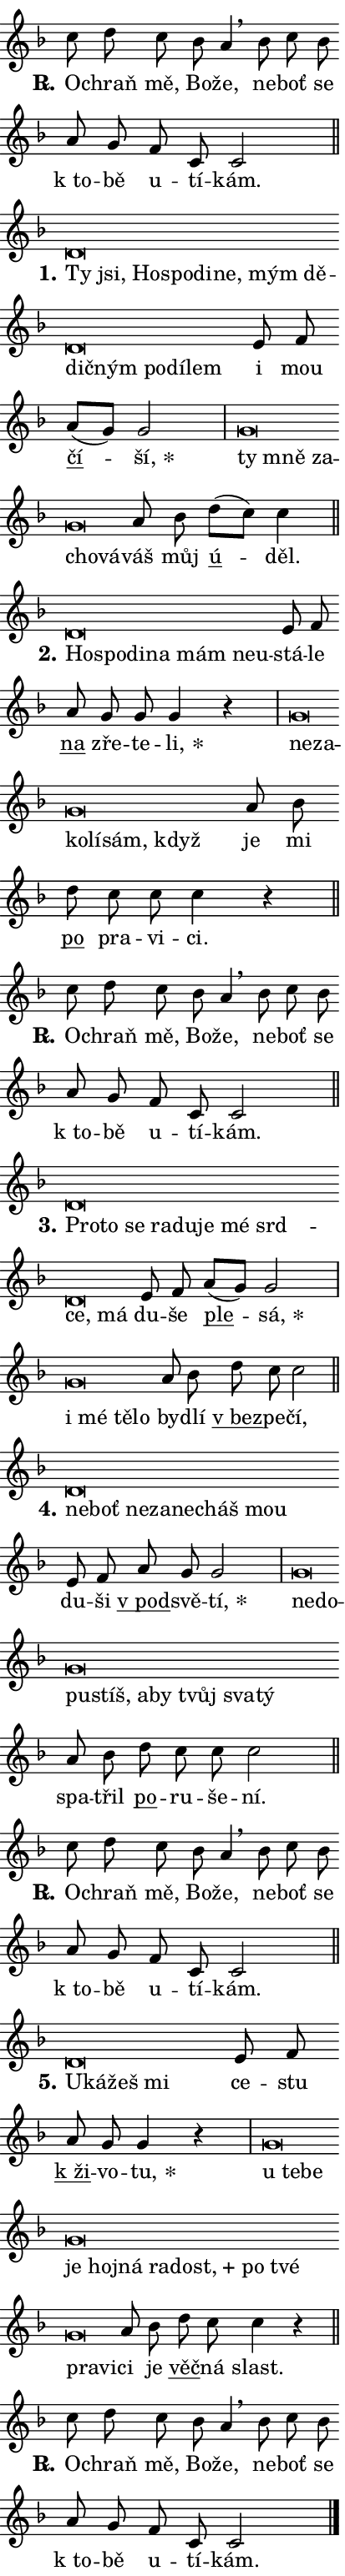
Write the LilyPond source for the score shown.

\version "2.24.0"
\header { tagline = "" }
\paper {
  indent = 0\cm
  top-margin = 0\cm
  right-margin = 0.13\cm % to fit lyric hyphens
  bottom-margin = 0\cm
  left-margin = 0\cm
  paper-width = 7\cm
  page-breaking = #ly:one-page-breaking
  system-system-spacing.basic-distance = #11
  score-system-spacing.basic-distance = #11
  ragged-last = ##f
}


%% Author: Thomas Morley
%% https://lists.gnu.org/archive/html/lilypond-user/2020-05/msg00002.html
#(define (line-position grob)
"Returns position of @var[grob} in current system:
   @code{'start}, if at first time-step
   @code{'end}, if at last time-step
   @code{'middle} otherwise
"
  (let* ((col (ly:item-get-column grob))
         (ln (ly:grob-object col 'left-neighbor))
         (rn (ly:grob-object col 'right-neighbor))
         (col-to-check-left (if (ly:grob? ln) ln col))
         (col-to-check-right (if (ly:grob? rn) rn col))
         (break-dir-left
           (and
             (ly:grob-property col-to-check-left 'non-musical #f)
             (ly:item-break-dir col-to-check-left)))
         (break-dir-right
           (and
             (ly:grob-property col-to-check-right 'non-musical #f)
             (ly:item-break-dir col-to-check-right))))
        (cond ((eqv? 1 break-dir-left) 'start)
              ((eqv? -1 break-dir-right) 'end)
              (else 'middle))))

#(define (tranparent-at-line-position vctor)
  (lambda (grob)
  "Relying on @code{line-position} select the relevant enry from @var{vctor}.
Used to determine transparency,"
    (case (line-position grob)
      ((end) (not (vector-ref vctor 0)))
      ((middle) (not (vector-ref vctor 1)))
      ((start) (not (vector-ref vctor 2))))))

noteHeadBreakVisibility =
#(define-music-function (break-visibility)(vector?)
"Makes @code{NoteHead}s transparent relying on @var{break-visibility}"
#{
  \override NoteHead.transparent =
    #(tranparent-at-line-position break-visibility)
#})

#(define delete-ledgers-for-transparent-note-heads
  (lambda (grob)
    "Reads whether a @code{NoteHead} is transparent.
If so this @code{NoteHead} is removed from @code{'note-heads} from
@var{grob}, which is supposed to be @code{LedgerLineSpanner}.
As a result ledgers are not printed for this @code{NoteHead}"
    (let* ((nhds-array (ly:grob-object grob 'note-heads))
           (nhds-list
             (if (ly:grob-array? nhds-array)
                 (ly:grob-array->list nhds-array)
                 '()))
           ;; Relies on the transparent-property being done before
           ;; Staff.LedgerLineSpanner.after-line-breaking is executed.
           ;; This is fragile ...
           (to-keep
             (remove
               (lambda (nhd)
                 (ly:grob-property nhd 'transparent #f))
               nhds-list)))
      ;; TODO find a better method to iterate over grob-arrays, similiar
      ;; to filter/remove etc for lists
      ;; For now rebuilt from scratch
      (set! (ly:grob-object grob 'note-heads)  '())
      (for-each
        (lambda (nhd)
          (ly:pointer-group-interface::add-grob grob 'note-heads nhd))
        to-keep))))

squashNotes = {
  \override NoteHead.X-extent = #'(-0.2 . 0.2)
  \override NoteHead.Y-extent = #'(-0.75 . 0)
  \override NoteHead.stencil =
    #(lambda (grob)
       (let ((pos (ly:grob-property grob 'staff-position)))
         (begin
           (if (< pos -7) (display "ERROR: Lower brevis then expected\n") (display "OK: Expected brevis position\n"))
           (if (<= pos -6) ly:text-interface::print ly:note-head::print))))
}
unSquashNotes = {
  \revert NoteHead.X-extent
  \revert NoteHead.Y-extent
  \revert NoteHead.stencil
}

hideNotes = \noteHeadBreakVisibility #begin-of-line-visible
unHideNotes = \noteHeadBreakVisibility #all-visible

% work-around for resetting accidentals
% https://lilypond.org/doc/v2.23/Documentation/notation/displaying-rhythms#unmetered-music
cadenzaMeasure = {
  \cadenzaOff
  \partial 1024 s1024
  \cadenzaOn
}

#(define-markup-command (accent layout props text) (markup?)
  "Underline accented syllable"
  (interpret-markup layout props
    #{\markup \override #'(offset . 4.3) \underline { #text }#}))

responsum = \markup \concat {
  "R" \hspace #-1.05 \path #0.1 #'((moveto 0 0.07) (lineto 0.9 0.8)) \hspace #0.05 "."
}

spaceSize = #0.6828661417322834 % exact space size for TeX Gyre Schola

\layout {
  \context {
    \Staff
    \remove "Time_signature_engraver"
    \override LedgerLineSpanner.after-line-breaking = #delete-ledgers-for-transparent-note-heads
  }
  \context {
    \Lyrics {
      \override LyricSpace.minimum-distance = \spaceSize
      \override LyricText.font-name = #"TeX Gyre Schola"
      \override LyricText.font-size = 1
      \override StanzaNumber.font-name = #"TeX Gyre Schola Bold"
      \override StanzaNumber.font-size = 1
    }
  }
  \context {
    \Score 
    \override NoteHead.text =
      #(lambda (grob) 
        (let ((pos (ly:grob-property grob 'staff-position)))
          #{\markup {
            \combine
              \halign #-0.55 \raise #(if (= pos -6) 0 0.5) \override #'(thickness . 2) \draw-line #'(3.2 . 0)
              \musicglyph "noteheads.sM1"
          }#}))
  }
}

% magnetic-lyrics.ily
%
%   written by
%     Jean Abou Samra <jean@abou-samra.fr>
%     Werner Lemberg <wl@gnu.org>
%
%   adapted by
%     Jiri Hon <jiri.hon@gmail.com>
%
% Version 2022-Apr-15

% https://www.mail-archive.com/lilypond-user@gnu.org/msg149350.html

#(define (Left_hyphen_pointer_engraver context)
   "Collect syllable-hyphen-syllable occurrences in lyrics and store
them in properties.  This engraver only looks to the left.  For
example, if the lyrics input is @code{foo -- bar}, it does the
following.

@itemize @bullet
@item
Set the @code{text} property of the @code{LyricHyphen} grob between
@q{foo} and @q{bar} to @code{foo}.

@item
Set the @code{left-hyphen} property of the @code{LyricText} grob with
text @q{foo} to the @code{LyricHyphen} grob between @q{foo} and
@q{bar}.
@end itemize

Use this auxiliary engraver in combination with the
@code{lyric-@/text::@/apply-@/magnetic-@/offset!} hook."
   (let ((hyphen #f)
         (text #f))
     (make-engraver
      (acknowledgers
       ((lyric-syllable-interface engraver grob source-engraver)
        (set! text grob)))
      (end-acknowledgers
       ((lyric-hyphen-interface engraver grob source-engraver)
        ;(when (not (grob::has-interface grob 'lyric-space-interface))
          (set! hyphen grob)));)
      ((stop-translation-timestep engraver)
       (when (and text hyphen)
         (ly:grob-set-object! text 'left-hyphen hyphen))
       (set! text #f)
       (set! hyphen #f)))))

#(define (lyric-text::apply-magnetic-offset! grob)
   "If the space between two syllables is less than the value in
property @code{LyricText@/.details@/.squash-threshold}, move the right
syllable to the left so that it gets concatenated with the left
syllable.

Use this function as a hook for
@code{LyricText@/.after-@/line-@/breaking} if the
@code{Left_@/hyphen_@/pointer_@/engraver} is active."
   (let ((hyphen (ly:grob-object grob 'left-hyphen #f)))
     (when hyphen
       (let ((left-text (ly:spanner-bound hyphen LEFT)))
         (when (grob::has-interface left-text 'lyric-syllable-interface)
           (let* ((common (ly:grob-common-refpoint grob left-text X))
                  (this-x-ext (ly:grob-extent grob common X))
                  (left-x-ext
                   (begin
                     ;; Trigger magnetism for left-text.
                     (ly:grob-property left-text 'after-line-breaking)
                     (ly:grob-extent left-text common X)))
                  ;; `delta` is the gap width between two syllables.
                  (delta (- (interval-start this-x-ext)
                            (interval-end left-x-ext)))
                  (details (ly:grob-property grob 'details))
                  (threshold (assoc-get 'squash-threshold details 0.2)))
             (when (< delta threshold)
               (let* (;; We have to manipulate the input text so that
                      ;; ligatures crossing syllable boundaries are not
                      ;; disabled.  For languages based on the Latin
                      ;; script this is essentially a beautification.
                      ;; However, for non-Western scripts it can be a
                      ;; necessity.
                      (lt (ly:grob-property left-text 'text))
                      (rt (ly:grob-property grob 'text))
                      (is-space (grob::has-interface hyphen 'lyric-space-interface))
                      (space (if is-space " " ""))
                      (extra-delta (if is-space spaceSize 0))
                      ;; Append new syllable.
                      (ltrt-space (if (and (string? lt) (string? rt))
                                (string-append lt space rt)
                                (make-concat-markup (list lt space rt))))
                      ;; Right-align `ltrt` to the right side.
                      (ltrt-space-markup (grob-interpret-markup
                               grob
                               (make-translate-markup
                                (cons (interval-length this-x-ext) 0)
                                (make-right-align-markup ltrt-space)))))
                 (begin
                   ;; Don't print `left-text`.
                   (ly:grob-set-property! left-text 'stencil #f)
                   ;; Set text and stencil (which holds all collected
                   ;; syllables so far) and shift it to the left.
                   (ly:grob-set-property! grob 'text ltrt-space)
                   (ly:grob-set-property! grob 'stencil ltrt-space-markup)
                   (ly:grob-translate-axis! grob (- (- delta extra-delta)) X))))))))))


#(define (lyric-hyphen::displace-bounds-first grob)
   ;; Make very sure this callback isn't triggered too early.
   (let ((left (ly:spanner-bound grob LEFT))
         (right (ly:spanner-bound grob RIGHT)))
     (ly:grob-property left 'after-line-breaking)
     (ly:grob-property right 'after-line-breaking)
     (ly:lyric-hyphen::print grob)))

squashThreshold = #0.4

\layout {
  \context {
    \Lyrics
    \consists #Left_hyphen_pointer_engraver
    \override LyricText.after-line-breaking =
      #lyric-text::apply-magnetic-offset!
    \override LyricHyphen.stencil = #lyric-hyphen::displace-bounds-first
    \override LyricText.details.squash-threshold = \squashThreshold
    \override LyricHyphen.minimum-distance = 0
    \override LyricHyphen.minimum-length = \squashThreshold
  }
}

squashText = \override LyricText.details.squash-threshold = 9999
unSquashText = \override LyricText.details.squash-threshold = \squashThreshold

leftText = \override LyricText.self-alignment-X = #LEFT
unLeftText = \revert LyricText.self-alignment-X

starOffset = #(lambda (grob) 
                (let ((x_offset (ly:self-alignment-interface::aligned-on-x-parent grob)))
                  (if (= x_offset 0) 0 (+ x_offset 1.2))))

star = #(define-music-function (syllable)(string?)
"Append star separator at the end of a syllable"
#{
  \once \override LyricText.X-offset = #starOffset
  \lyricmode { \markup {
    #syllable
    \override #'((font-name . "TeX Gyre Schola Bold")) \hspace #0.2 \lower #0.65 \larger "*"
  } }
#})

starAccent = #(define-music-function (syllable)(string?)
"Append star separator at the end of a syllable and make accent"
#{
  \once \override LyricText.X-offset = #starOffset
  \lyricmode { \markup {
    \accent #syllable
    \override #'((font-name . "TeX Gyre Schola Bold")) \hspace #0.2 \lower #0.65 \larger "*"
  } }
#})

breath = #(define-music-function (syllable)(string?)
"Append breathing indicator at the end of a syllable"
#{
  \lyricmode { \markup { #syllable "+" } }
#})

optionalBreath = #(define-music-function (syllable)(string?)
"Append optional breathing indicator at the end of a syllable"
#{
  \lyricmode { \markup { #syllable "(+)" } }
#})


\score {
    <<
        \new Voice = "melody" { \cadenzaOn \key f \major \relative { c''8 d c bes a4 \breathe \bar "" bes8 c bes \bar "" a g \bar "" f c c2 \cadenzaMeasure \bar "||" \break } }
        \new Lyrics \lyricsto "melody" { \lyricmode { \set stanza = \responsum
O -- chraň mě, Bo -- že, ne -- boť se "k to" -- bě u -- tí -- kám. } }
    >>
    \layout {}
}

\score {
    <<
        \new Voice = "melody" { \cadenzaOn \key f \major \relative { \squashNotes d'\breve*1/16 \hideNotes \breve*1/16 \bar "" \breve*1/16 \bar "" \breve*1/16 \bar "" \breve*1/16 \bar "" \breve*1/16 \bar "" \breve*1/16 \bar "" \breve*1/16 \bar "" \breve*1/16 \bar "" \breve*1/16 \bar "" \breve*1/16 \bar "" \breve*1/16 \breve*1/16 \bar "" \unHideNotes \unSquashNotes e8 f \bar "" a[( g)] g2 \cadenzaMeasure \bar "|" \squashNotes g\breve*1/16 \hideNotes \breve*1/16 \bar "" \breve*1/16 \bar "" \breve*1/16 \breve*1/16 \bar "" \unHideNotes \unSquashNotes a8 bes \bar "" d[( c)] c4 \cadenzaMeasure \bar "||" \break } }
        \new Lyrics \lyricsto "melody" { \lyricmode { \set stanza = "1."
\leftText Ty \squashText jsi, Ho -- spo -- di -- ne, mým dě -- dič -- ným po -- dí -- lem \unLeftText \unSquashText i mou \markup \accent čí -- \star ší, \leftText ty \squashText mně za -- cho -- vá -- \unLeftText \unSquashText váš můj \markup \accent ú -- děl. } }
    >>
    \layout {}
}

\score {
    <<
        \new Voice = "melody" { \cadenzaOn \key f \major \relative { \squashNotes d'\breve*1/16 \hideNotes \breve*1/16 \bar "" \breve*1/16 \bar "" \breve*1/16 \bar "" \breve*1/16 \bar "" \breve*1/16 \breve*1/16 \bar "" \unHideNotes \unSquashNotes e8 f \bar "" a g g g4 r \cadenzaMeasure \bar "|" \squashNotes g\breve*1/16 \hideNotes \breve*1/16 \bar "" \breve*1/16 \bar "" \breve*1/16 \bar "" \breve*1/16 \breve*1/16 \bar "" \unHideNotes \unSquashNotes a8 bes \bar "" d c c c4 r \cadenzaMeasure \bar "||" \break } }
        \new Lyrics \lyricsto "melody" { \lyricmode { \set stanza = "2."
\leftText Ho -- \squashText spo -- di -- na mám ne -- u -- \unLeftText \unSquashText stá -- le \markup \accent na zře -- te -- \star li, \leftText ne -- \squashText za -- ko -- lí -- sám, když \unLeftText \unSquashText je mi \markup \accent po pra -- vi -- ci. } }
    >>
    \layout {}
}

\score {
    <<
        \new Voice = "melody" { \cadenzaOn \key f \major \relative { c''8 d c bes a4 \breathe \bar "" bes8 c bes \bar "" a g \bar "" f c c2 \cadenzaMeasure \bar "||" \break } }
        \new Lyrics \lyricsto "melody" { \lyricmode { \set stanza = \responsum
O -- chraň mě, Bo -- že, ne -- boť se "k to" -- bě u -- tí -- kám. } }
    >>
    \layout {}
}

\score {
    <<
        \new Voice = "melody" { \cadenzaOn \key f \major \relative { \squashNotes d'\breve*1/16 \hideNotes \breve*1/16 \bar "" \breve*1/16 \bar "" \breve*1/16 \bar "" \breve*1/16 \bar "" \breve*1/16 \bar "" \breve*1/16 \bar "" \breve*1/16 \bar "" \breve*1/16 \breve*1/16 \bar "" \unHideNotes \unSquashNotes e8 f \bar "" a[( g)] g2 \cadenzaMeasure \bar "|" \squashNotes g\breve*1/16 \hideNotes \breve*1/16 \bar "" \breve*1/16 \breve*1/16 \bar "" \unHideNotes \unSquashNotes a8 bes \bar "" d c c2 \cadenzaMeasure \bar "||" \break } }
        \new Lyrics \lyricsto "melody" { \lyricmode { \set stanza = "3."
\leftText Pro -- \squashText to se ra -- du -- je mé srd -- ce, má \unLeftText \unSquashText du -- še \markup \accent ple -- \star sá, \leftText i \squashText mé tě -- lo \unLeftText \unSquashText by -- dlí \markup \accent "v bez" -- pe -- čí, } }
    >>
    \layout {}
}

\score {
    <<
        \new Voice = "melody" { \cadenzaOn \key f \major \relative { \squashNotes d'\breve*1/16 \hideNotes \breve*1/16 \bar "" \breve*1/16 \bar "" \breve*1/16 \bar "" \breve*1/16 \bar "" \breve*1/16 \breve*1/16 \bar "" \unHideNotes \unSquashNotes e8 f \bar "" a g g2 \cadenzaMeasure \bar "|" \squashNotes g\breve*1/16 \hideNotes \breve*1/16 \bar "" \breve*1/16 \bar "" \breve*1/16 \bar "" \breve*1/16 \bar "" \breve*1/16 \bar "" \breve*1/16 \bar "" \breve*1/16 \breve*1/16 \bar "" \unHideNotes \unSquashNotes a8 bes \bar "" d c c c2 \cadenzaMeasure \bar "||" \break } }
        \new Lyrics \lyricsto "melody" { \lyricmode { \set stanza = "4."
\leftText ne -- \squashText boť ne -- za -- ne -- cháš mou \unLeftText \unSquashText du -- ši \markup \accent "v pod" -- svě -- \star tí, \leftText ne -- \squashText do -- pu -- stíš, a -- by tvůj sva -- tý \unLeftText \unSquashText spa -- třil \markup \accent po -- ru -- še -- ní. } }
    >>
    \layout {}
}

\score {
    <<
        \new Voice = "melody" { \cadenzaOn \key f \major \relative { c''8 d c bes a4 \breathe \bar "" bes8 c bes \bar "" a g \bar "" f c c2 \cadenzaMeasure \bar "||" \break } }
        \new Lyrics \lyricsto "melody" { \lyricmode { \set stanza = \responsum
O -- chraň mě, Bo -- že, ne -- boť se "k to" -- bě u -- tí -- kám. } }
    >>
    \layout {}
}

\score {
    <<
        \new Voice = "melody" { \cadenzaOn \key f \major \relative { \squashNotes d'\breve*1/16 \hideNotes \breve*1/16 \bar "" \breve*1/16 \breve*1/16 \bar "" \unHideNotes \unSquashNotes e8 f \bar "" a g g4 r \cadenzaMeasure \bar "|" \squashNotes g\breve*1/16 \hideNotes \breve*1/16 \bar "" \breve*1/16 \bar "" \breve*1/16 \bar "" \breve*1/16 \bar "" \breve*1/16 \bar "" \breve*1/16 \bar "" \breve*1/16 \bar "" \breve*1/16 \bar "" \breve*1/16 \bar "" \breve*1/16 \breve*1/16 \bar "" \unHideNotes \unSquashNotes a8 bes \bar "" d c c4 r \cadenzaMeasure \bar "||" \break } }
        \new Lyrics \lyricsto "melody" { \lyricmode { \set stanza = "5."
\leftText U -- \squashText ká -- žeš mi \unLeftText \unSquashText ce -- stu \markup \accent "k ži" -- vo -- \star tu, \leftText u \squashText te -- be je hoj -- ná ra -- \breath "dost," po tvé pra -- vi -- \unLeftText \unSquashText ci je \markup \accent věč -- ná slast. } }
    >>
    \layout {}
}

\score {
    <<
        \new Voice = "melody" { \cadenzaOn \key f \major \relative { c''8 d c bes a4 \breathe \bar "" bes8 c bes \bar "" a g \bar "" f c c2 \cadenzaMeasure \bar "||" \break } \bar "|." }
        \new Lyrics \lyricsto "melody" { \lyricmode { \set stanza = \responsum
O -- chraň mě, Bo -- že, ne -- boť se "k to" -- bě u -- tí -- kám. } }
    >>
    \layout {}
}
